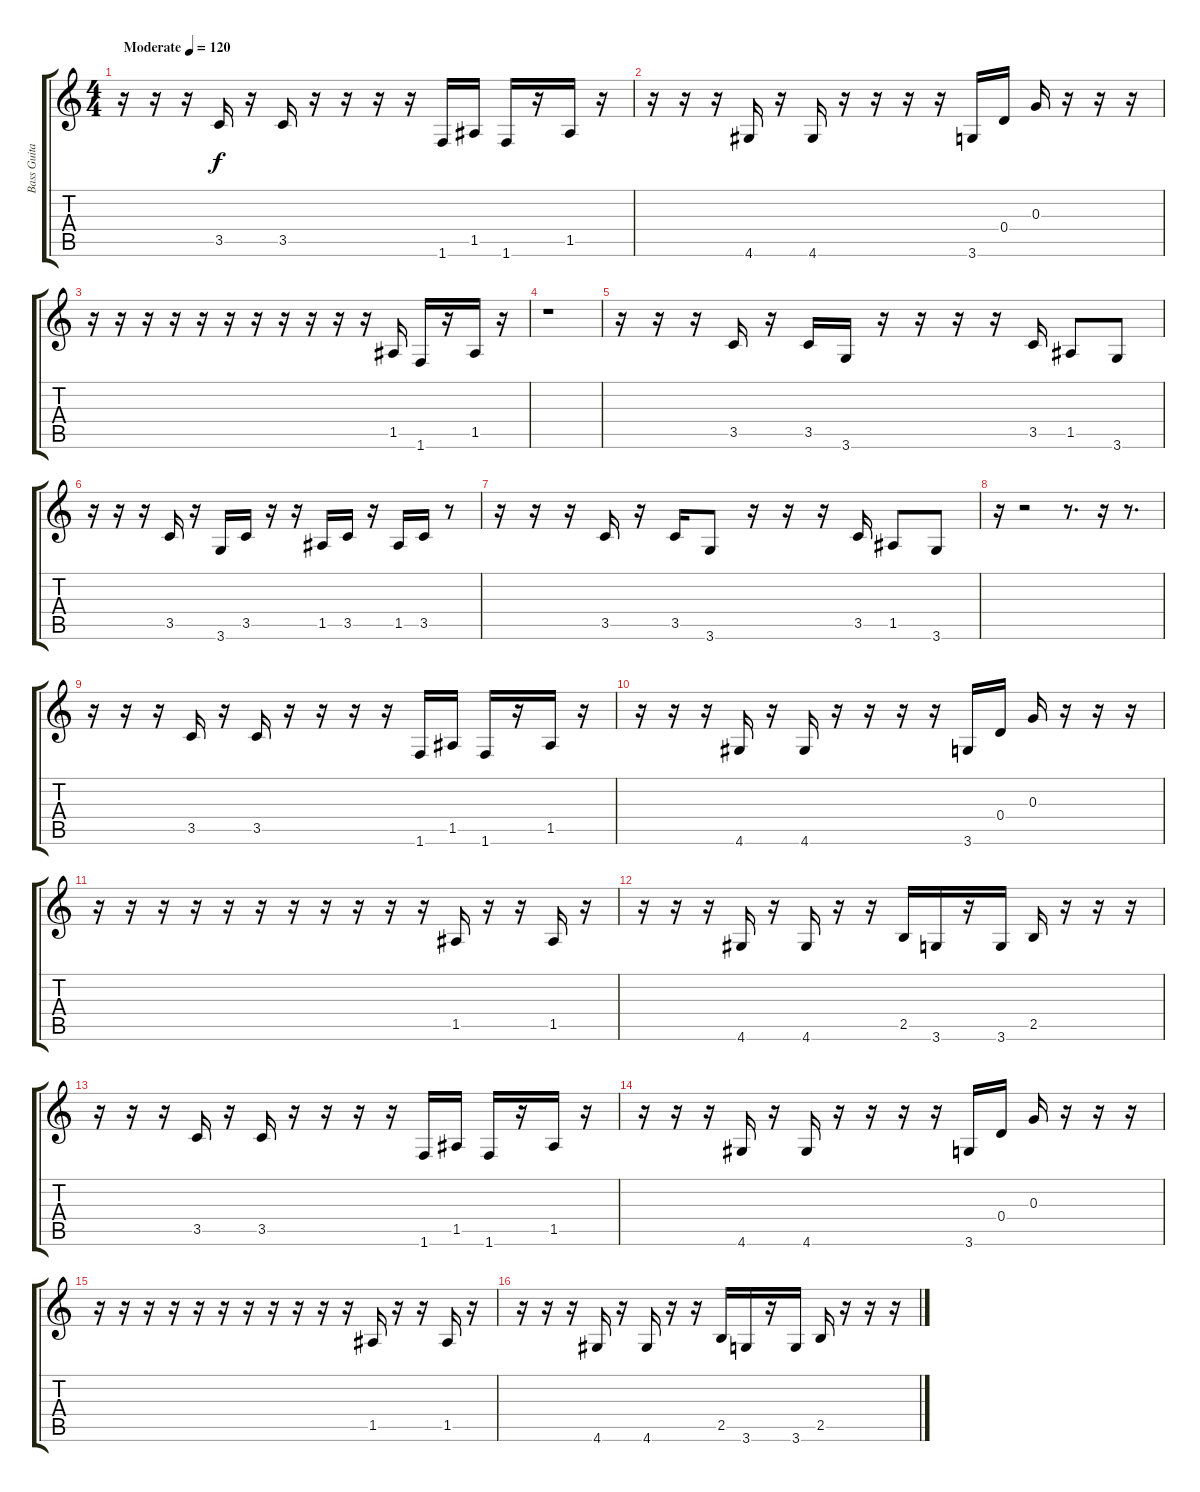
\track ("Bass Guitar (pick)" "Bass Guita") {instrument electricbasspick}
\staff {score tabs}
\tuning (E4 B3 G3 D3 A2 E2) {hide}
\ts (4 4)
\tempo (120 "Moderate")
\clef g2
\ks c
r.16{dy f instrument electricbasspick} r.16 r.16 3.5.16 r.16 3.5.16 r.16 r.16 r.16 r.16 1.6.16 1.5.16 1.6.16 r.16 1.5.16 r.16 |
r.16 r.16 r.16 4.6.16 r.16 4.6.16 r.16 r.16 r.16 r.16 3.6.16 0.4.16 0.3.16 r.16 r.16 r.16 |
r.16 r.16 r.16 r.16 r.16 r.16 r.16 r.16 r.16 r.16 r.16 1.5.16 1.6.16 r.16 1.5.16 r.16 |
r.1 |
r.16 r.16 r.16 3.5.16 r.16 3.5.16 3.6.16 r.16 r.16 r.16 r.16 3.5.16 1.5.8 3.6.8 |
r.16 r.16 r.16 3.5.16 r.16 3.6.16 3.5.16 r.16 r.16 1.5.16 3.5.16 r.16 1.5.16 3.5.16 r.8 |
r.16 r.16 r.16 3.5.16 r.16 3.5.16 3.6.8 r.16 r.16 r.16 3.5.16 1.5.8 3.6.8 |
r.16 r.2 r.8{d} r.16 r.8{d} |
r.16 r.16 r.16 3.5.16 r.16 3.5.16 r.16 r.16 r.16 r.16 1.6.16 1.5.16 1.6.16 r.16 1.5.16 r.16 |
r.16 r.16 r.16 4.6.16 r.16 4.6.16 r.16 r.16 r.16 r.16 3.6.16 0.4.16 0.3.16 r.16 r.16 r.16 |
r.16 r.16 r.16 r.16 r.16 r.16 r.16 r.16 r.16 r.16 r.16 1.5.16 r.16 r.16 1.5.16 r.16 |
r.16 r.16 r.16 4.6.16 r.16 4.6.16 r.16 r.16 2.5.16 3.6.16 r.16 3.6.16 2.5.16 r.16 r.16 r.16 |
r.16 r.16 r.16 3.5.16 r.16 3.5.16 r.16 r.16 r.16 r.16 1.6.16 1.5.16 1.6.16 r.16 1.5.16 r.16 |
r.16 r.16 r.16 4.6.16 r.16 4.6.16 r.16 r.16 r.16 r.16 3.6.16 0.4.16 0.3.16 r.16 r.16 r.16 |
r.16 r.16 r.16 r.16 r.16 r.16 r.16 r.16 r.16 r.16 r.16 1.5.16 r.16 r.16 1.5.16 r.16 |
r.16 r.16 r.16 4.6.16 r.16 4.6.16 r.16 r.16 2.5.16 3.6.16 r.16 3.6.16 2.5.16 r.16 r.16 r.16
